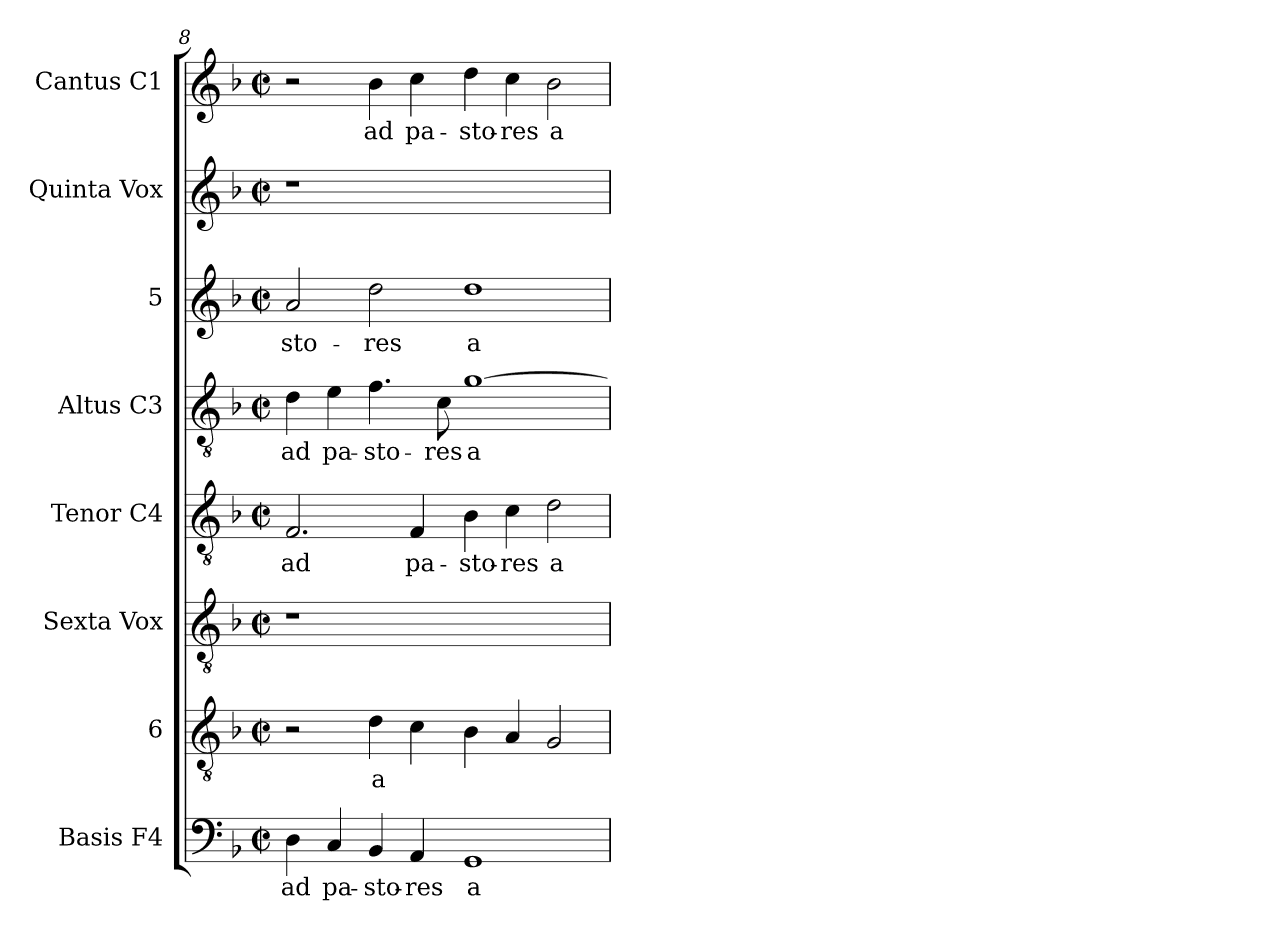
**kern	**text	**kern	**text	**kern	**kern	**text	**kern	**text	**kern	**text	**kern	**kern	**text
*part8	*part8	*part7	*part7	*part6	*part5	*part5	*part4	*part4	*part3	*part3	*part2	*part1	*part1
*staff8	*staff8	*staff7	*staff7	*staff6	*staff5	*staff5	*staff4	*staff4	*staff3	*staff3	*staff2	*staff1	*staff1
*I"Basis  F4	*	*I"6	*	*I"Sexta  Vox	*I"Tenor  C4	*	*I"Altus  C3	*	*I"5	*	*I"Quinta  Vox	*I"Cantus  C1	*
*I'B	*	*	*	*	*I'T	*	*I'A	*	*	*	*	*I'C	*
*clefF4	*	*clefGv2	*	*clefGv2	*clefGv2	*	*clefGv2	*	*clefG2	*	*clefG2	*clefG2	*
*k[b-]	*	*k[b-]	*	*k[b-]	*k[b-]	*	*k[b-]	*	*k[b-]	*	*k[b-]	*k[b-]	*
*F:	*	*F:	*	*F:	*F:	*	*F:	*	*F:	*	*F:	*F:	*
*M2/2	*	*M2/2	*	*M2/2	*M2/2	*	*M2/2	*	*M2/2	*	*M2/2	*M2/2	*
*met(c|)	*	*met(c|)	*	*met(c|)	*met(c|)	*	*met(c|)	*	*met(c|)	*	*met(c|)	*met(c|)	*
=8	=8	=8	=8	=8	=8	=8	=8	=8	=8	=8	=8	=8	=8
!	!LO:LY:b:cj	!	!	!	!	!LO:LY:b:cj	!	!LO:LY:b:cj	!	!LO:LY:b:cj	!	!	!
4D\	ad	2r	.	1r	2.F/	-ad	4d\	-ad	2a/	-sto-	1r	2r	.
!	!LO:LY:b:cj	!	!	!	!	!	!	!LO:LY:b:cj	!	!	!	!	!
4C/	pa-	.	.	.	.	.	4e\	pa-	.	.	.	.	.
!	!LO:LY:b:cj	!	!LO:LY:b:cj	!	!	!	!	!LO:LY:b:cj	!	!LO:LY:b:cj	!	!	!LO:LY:b:cj
4BB-/	-sto-	4d\	a-	.	.	.	4.f\	-sto-	2dd\	-res	.	4b-\	-ad
!	!LO:LY:b:cj	!	!LO:LY:b:cj	!	!	!LO:LY:b:cj	!	!	!	!	!	!	!LO:LY:b:cj
4AA/	-res	4c\	--	.	4F/	pa-	.	.	.	.	.	4cc\	pa-
!	!	!	!	!	!	!	!	!LO:LY:b:cj	!	!	!	!	!
.	.	.	.	.	.	.	8c\	-res	.	.	.	.	.
!	!LO:LY:b:cj	!	!LO:LY:b:cj	!	!	!LO:LY:b:cj	!	!LO:LY:b:cj	!	!LO:LY:b:cj	!	!	!LO:LY:b:cj
1GG	a-	4B-\	--	1ryy	4B-\	-sto-	[>1g	a-	1dd	a-	1ryy	4dd\	-sto-
!	!	!	!LO:LY:b:cj	!	!	!LO:LY:b:cj	!	!	!	!	!	!	!LO:LY:b:cj
.	.	4A/	--	.	4c\	-res	.	.	.	.	.	4cc\	-res
!	!	!	!LO:LY:b:cj	!	!	!LO:LY:b:cj	!	!	!	!	!	!	!LO:LY:b:cj
.	.	2G/	--	.	2d\	a-	.	.	.	.	.	2b-\	a-
=	=	=	=	=	=	=	=	=	=	=	=	=	=
*-	*-	*-	*-	*-	*-	*-	*-	*-	*-	*-	*-	*-	*-
